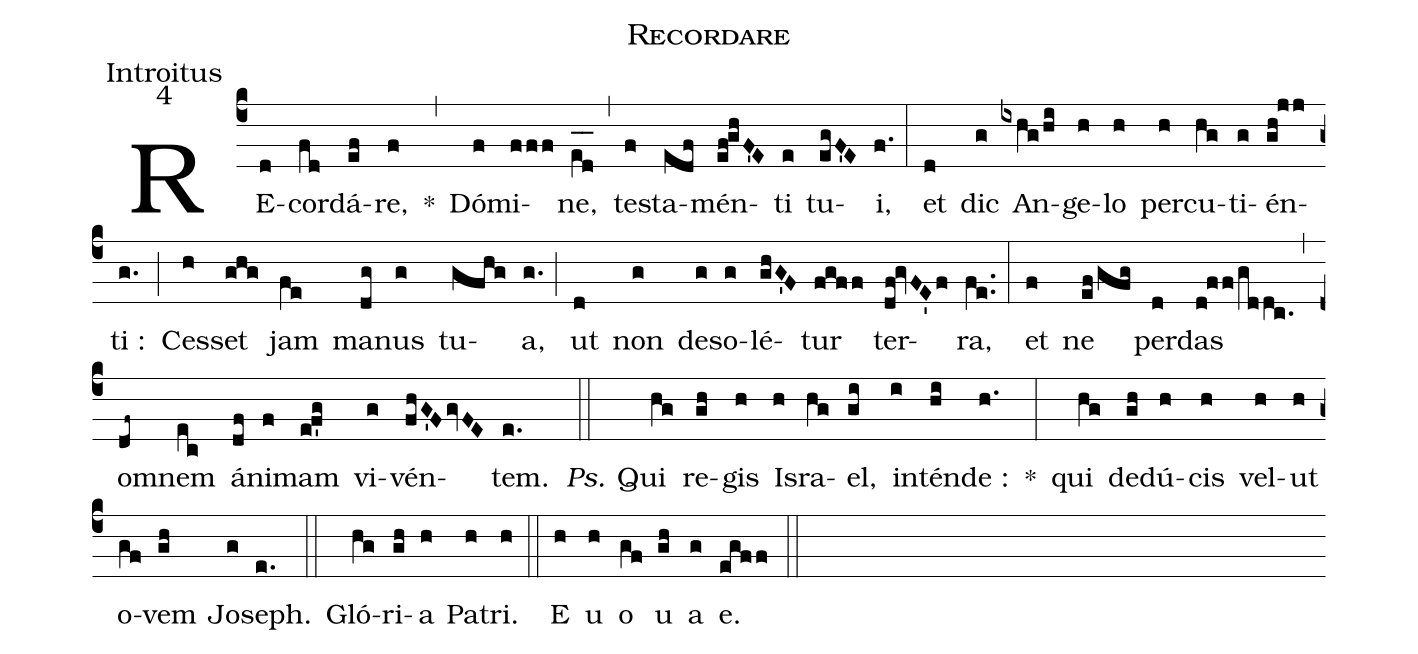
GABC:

name:Recordare;
office-part:Introitus;
mode:4;
%%
(c4) RE(d)cor(fd)dá(ef)re,(f) *(,) Dó(f)mi(fff)ne,(e_[oh:h][ll:1]d_[oh:h]) (,) te(f)sta(edf)mén(ef!ghF'E)ti(e) tu(egF'E)i,(f.) (:) et(d) dic(g) An(ixhg/hi)ge(h)lo(h) per(h)cu(hg)ti(g)én(gh!jj)ti :(g.) (;) Ces(h)set(ghg) jam(fe) ma(dg)nus(g) tu(gfhg)a,(g.) (;) ut(d) non(g) de(g)so(g)lé(ghG'F)tur(fgff) ter(df!gvFE'f)ra,(fe..) (:) et(f) ne(ef/gfg) per(d)das(d!ff/gddc.) (,) o(df~)mnem(ec) á(df)ni(f)mam(ef'g) vi(g)vén(fhG'FgvFE)tem.(e.) (::) <i>Ps.</i> Qui(hg) re(gh)gis(h) Is(h)ra(hg)el,(gi) in(i)tén(hi)de :(h.) *(:) qui(hg) de(gh)dú(h)cis(h) vel(h)ut(h) o(gf)vem(gh) Jo(g)seph.(e.) (::) Gló(hg)ri(gh)a(h) Pa(h)tri.(h) (::) <eu>E(h) u(h) o(gf) u(gh) a(g) e.</eu>(egff) (::)
